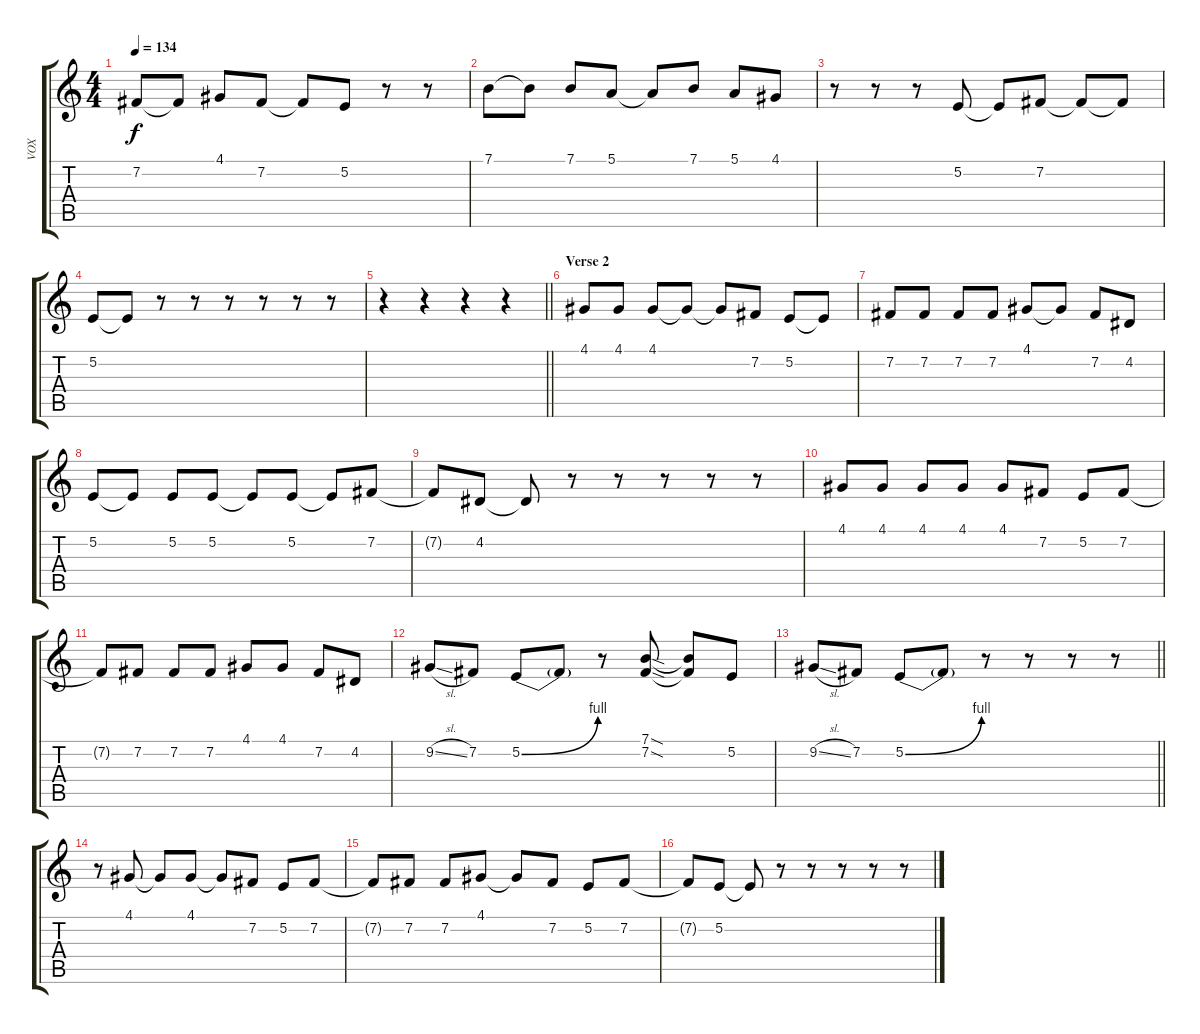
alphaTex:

\track ("VOX" "VOX") {instrument tenorsax}
\staff {score tabs}
\tuning (E4 B3 G3 D3 A2 E2) {hide}
\ts (4 4)
\tempo 134
\clef g2
\ks c
7.2.8{dy f} 7.2{t}.8 4.1.8 7.2.8 7.2{t}.8 5.2.8 r.8 r.8 |
7.1.8 7.1{t}.8 7.1.8 5.1.8 5.1{t}.8 7.1.8 5.1.8 4.1.8 |
r.8 r.8 r.8 5.2.8 5.2{t}.8 7.2.8 7.2{t}.8 7.2{t}.8 |
5.2.8 5.2{t}.8 r.8 r.8 r.8 r.8 r.8 r.8 |
\barLineRight lightlight
r.4 r.4 r.4 r.4 |
\section ("" "Verse 2")
4.1.8 4.1.8 4.1.8 4.1{t}.8 4.1{t}.8 7.2.8 5.2.8 5.2{t}.8 |
7.2.8 7.2.8 7.2.8 7.2.8 4.1.8 4.1{t}.8 7.2.8 4.2.8 |
5.2.8 5.2{t}.8 5.2.8 5.2.8 5.2{t}.8 5.2.8 5.2{t}.8 7.2.8 |
7.2{t}.8 4.2.8 4.2{t}.8 r.8 r.8 r.8 r.8 r.8 |
4.1.8 4.1.8 4.1.8 4.1.8 4.1.8 7.2.8 5.2.8 7.2.8 |
7.2{t}.8 7.2.8 7.2.8 7.2.8 4.1.8 4.1.8 7.2.8 4.2.8 |
9.2{sl}.8 7.2.8 5.2{be (bend 0 0 60 4)}.8 5.2{t}.8 r.8 (7.1{sod} 7.2{sod}).8 (7.1{t} 7.2{t}).8 5.2.8 |
\barLineRight lightlight
9.2{sl}.8 7.2.8 5.2{be (bend 0 0 60 4)}.8 5.2{t}.8 r.8 r.8 r.8 r.8 |
r.8 4.1.8 4.1{t}.8 4.1.8 4.1{t}.8 7.2.8 5.2.8 7.2.8 |
7.2{t}.8 7.2.8 7.2.8 4.1.8 4.1{t}.8 7.2.8 5.2.8 7.2.8 |
7.2{t}.8 5.2.8 5.2{t}.8 r.8 r.8 r.8 r.8 r.8
